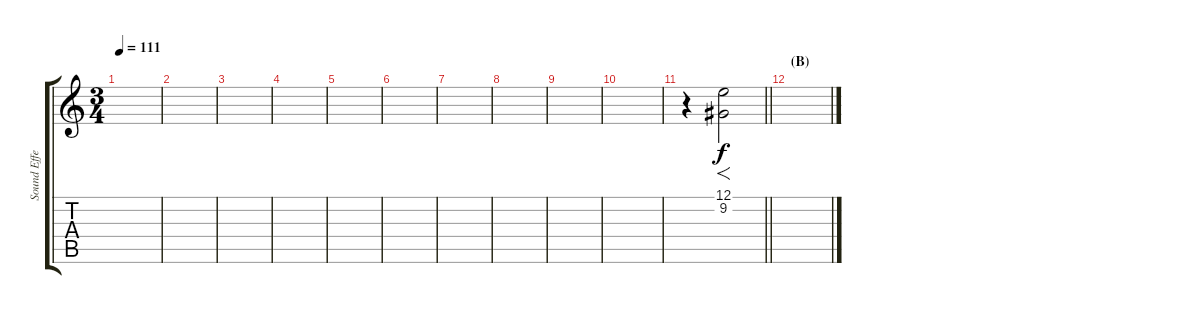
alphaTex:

\track ("Sound Effects" "Sound Effe") {instrument reversecymbal}
\staff {score tabs}
\tuning (E4 B3 G3 D3 A2 E2) {hide}
\ts (3 4)
\tempo 111
\clef g2
\ks c
|
|
|
|
|
|
|
|
|
|
\barLineRight lightlight
r.4{volume 9 balance 8 instrument reversecymbal} (12.1 9.2).2{f} |
\section ("" "(B)")
